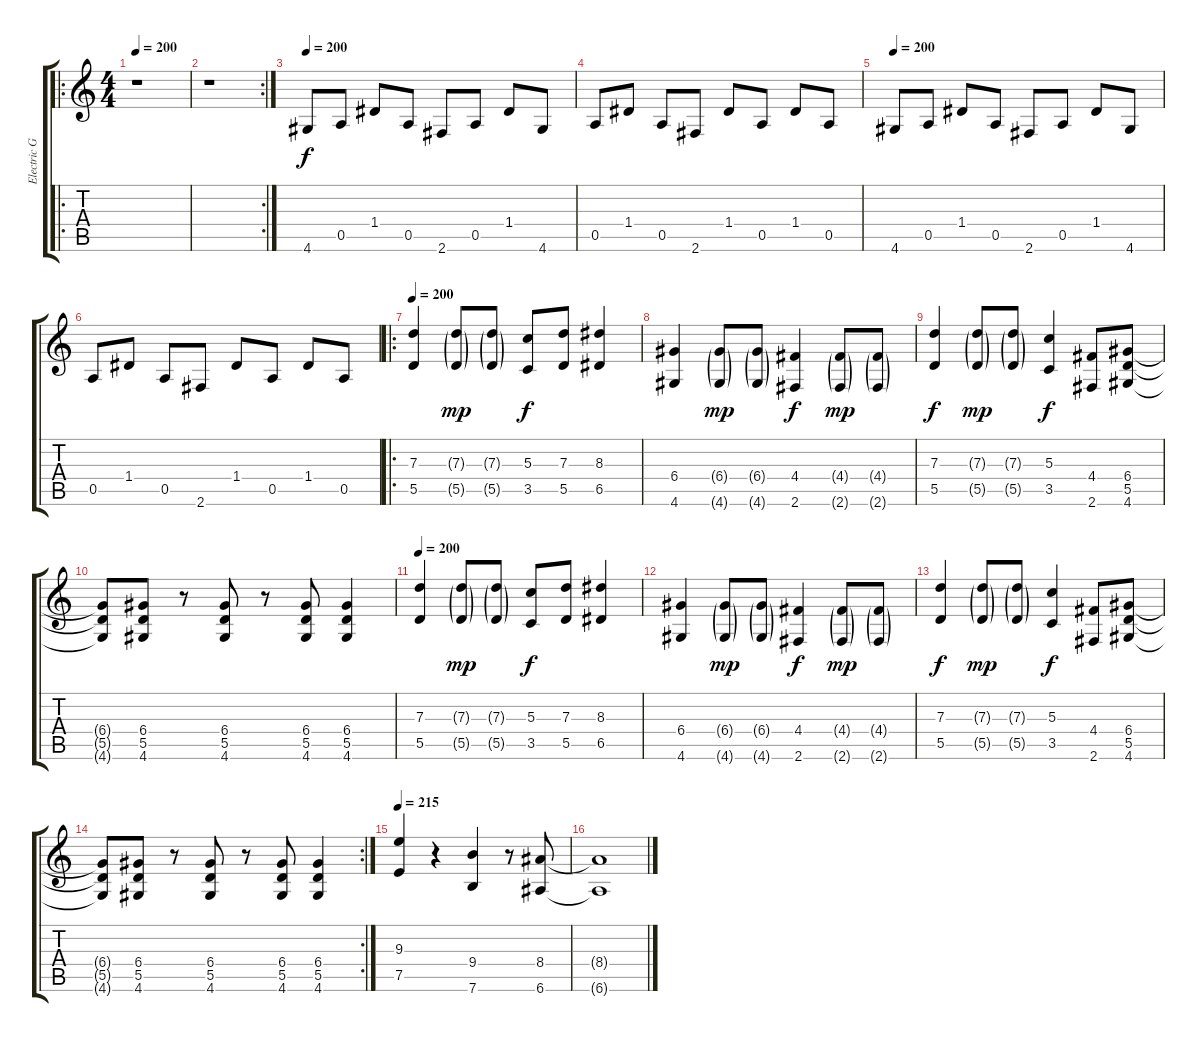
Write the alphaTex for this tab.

\track ("Electric Guitar 1" "Electric G") {instrument distortionguitar}
\staff {score tabs}
\tuning (E4 B3 G3 D3 A2 E2) {hide}
\ro
\ts (4 4)
\tempo 200
\clef g2
\ks c
r.1{dy f} |
\rc 2
r.1 |
\tempo 200
4.6.8 0.5.8 1.4.8 0.5.8 2.6.8 0.5.8 1.4.8 4.6.8 |
0.5.8 1.4.8 0.5.8 2.6.8 1.4.8 0.5.8 1.4.8 0.5.8 |
\tempo 200
4.6.8 0.5.8 1.4.8 0.5.8 2.6.8 0.5.8 1.4.8 4.6.8 |
0.5.8 1.4.8 0.5.8 2.6.8 1.4.8 0.5.8 1.4.8 0.5.8 |
\ro
\tempo 200
(7.3 5.5).4 (7.3{g} 5.5{g}).8{dy mp} (7.3{g} 5.5{g}).8 (5.3 3.5).8{dy f} (7.3 5.5).8 (8.3 6.5).4 |
(6.4 4.6).4 (6.4{g} 4.6{g}).8{dy mp} (6.4{g} 4.6{g}).8 (4.4 2.6).4{dy f} (4.4{g} 2.6{g}).8{dy mp} (4.4{g} 2.6{g}).8 |
(7.3 5.5).4{dy f} (7.3{g} 5.5{g}).8{dy mp} (7.3{g} 5.5{g}).8 (5.3 3.5).4{dy f} (4.4 2.6).8 (6.4 5.5 4.6).8 |
(6.4{t} 5.5{t} 4.6{t}).8 (6.4 5.5 4.6).8 r.8 (6.4 5.5 4.6).8 r.8 (6.4 5.5 4.6).8 (6.4 5.5 4.6).4 |
\tempo 200
(7.3 5.5).4 (7.3{g} 5.5{g}).8{dy mp} (7.3{g} 5.5{g}).8 (5.3 3.5).8{dy f} (7.3 5.5).8 (8.3 6.5).4 |
(6.4 4.6).4 (6.4{g} 4.6{g}).8{dy mp} (6.4{g} 4.6{g}).8 (4.4 2.6).4{dy f} (4.4{g} 2.6{g}).8{dy mp} (4.4{g} 2.6{g}).8 |
(7.3 5.5).4{dy f} (7.3{g} 5.5{g}).8{dy mp} (7.3{g} 5.5{g}).8 (5.3 3.5).4{dy f} (4.4 2.6).8 (6.4 5.5 4.6).8 |
\rc 2
(6.4{t} 5.5{t} 4.6{t}).8 (6.4 5.5 4.6).8 r.8 (6.4 5.5 4.6).8 r.8 (6.4 5.5 4.6).8 (6.4 5.5 4.6).4 |
\tempo 215
(9.3 7.5).4 r.4 (9.4 7.6).4 r.8 (8.4 6.6).8 |
(8.4{t} 6.6{t}).1
